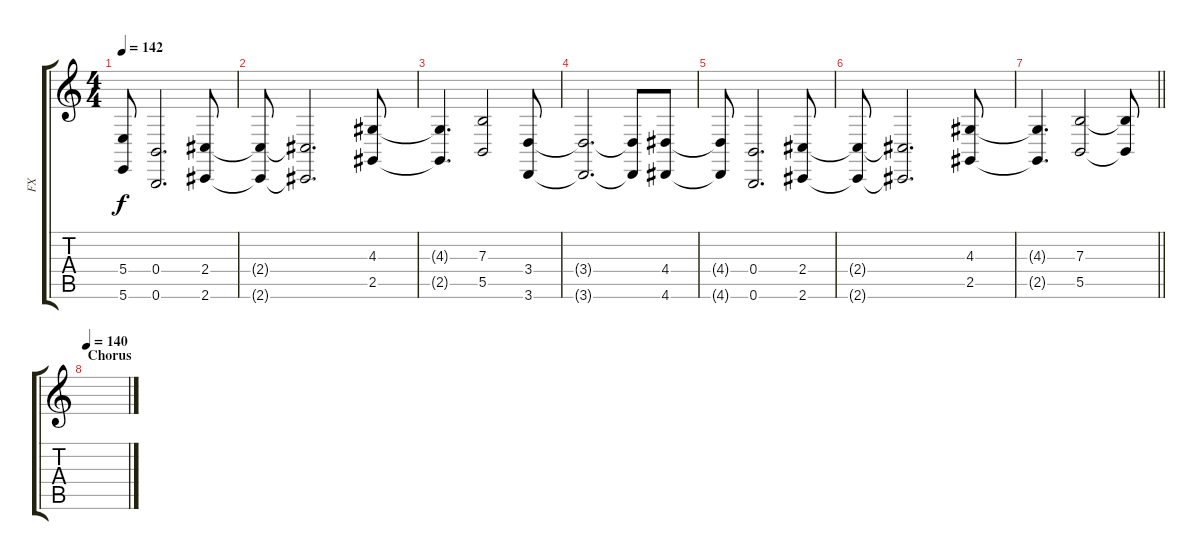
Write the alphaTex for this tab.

\track ("FX" "FX") {instrument acousticgrandpiano}
\staff {score tabs}
\tuning (Db4 Ab3 E3 B2 Gb2 B1) {hide}
\ts (4 4)
\tempo 142
\clef g2
\ks c
(5.4{t} 5.6{t}).8{dy f} (0.4 0.6).2{d} (2.4 2.6).8 |
(2.4{t} 2.6{t}).8 (2.4{t} 2.6{t}).2{d} (4.3 2.5).8 |
(4.3{t} 2.5{t}).4{d} (7.3 5.5).2 (3.4 3.6).8 |
(3.4{t} 3.6{t}).2{d} (3.4{t} 3.6{t}).8 (4.4 4.6).8 |
(4.4{t} 4.6{t}).8 (0.4 0.6).2{d} (2.4 2.6).8 |
(2.4{t} 2.6{t}).8 (2.4{t} 2.6{t}).2{d} (4.3 2.5).8 |
\barLineRight lightlight
(4.3{t} 2.5{t}).4{d} (7.3 5.5).2 (7.3{t} 5.5{t}).8 |
\section ("" "Chorus")
\tempo 140
